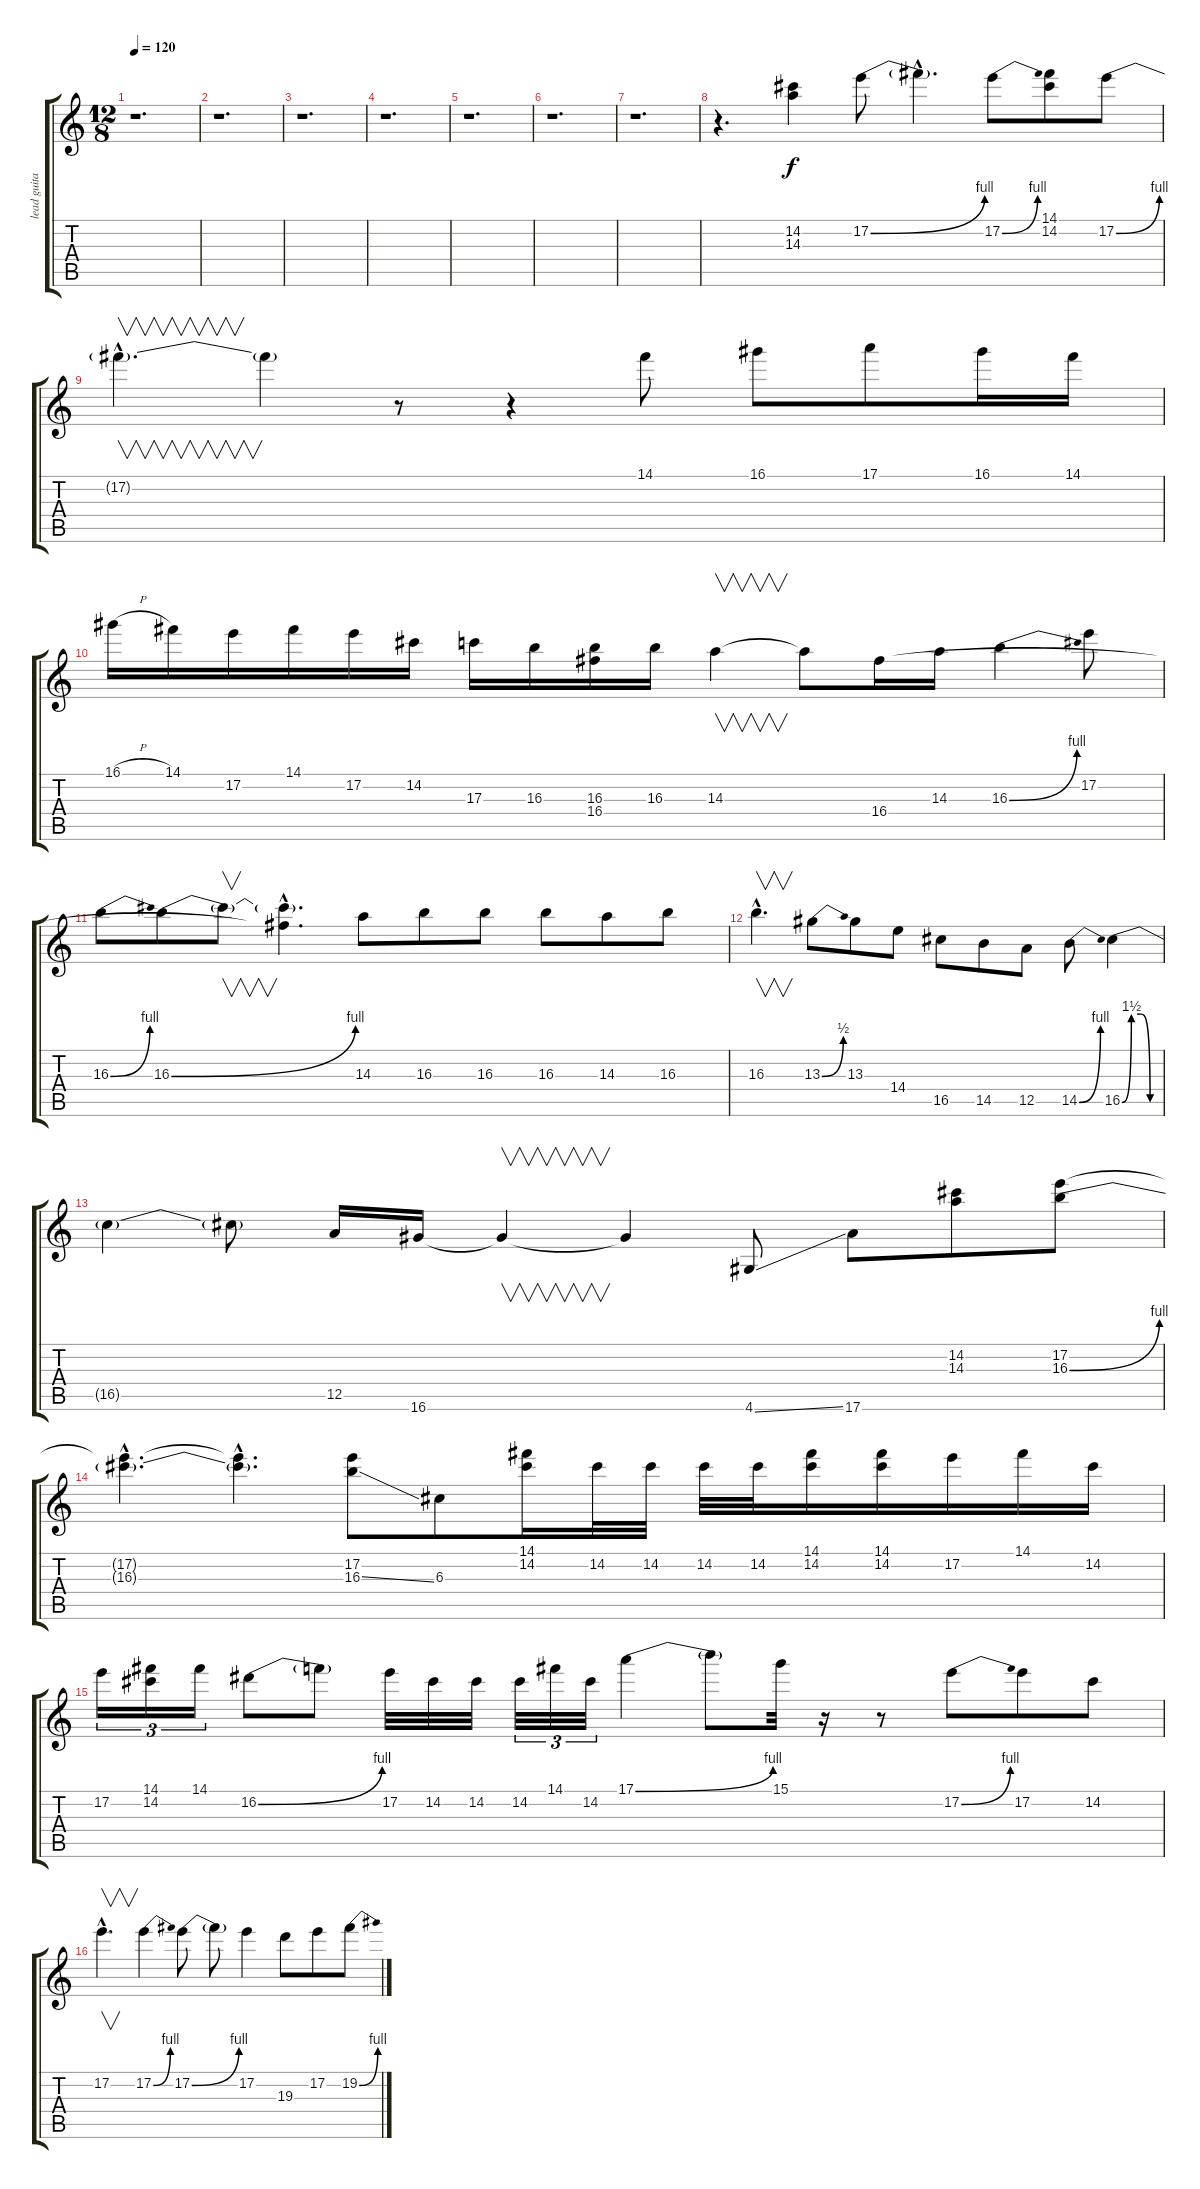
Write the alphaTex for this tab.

\track ("lead guitar" "lead guita") {instrument electricguitarclean}
\staff {score tabs}
\tuning (E4 B3 G3 D3 A2 E2) {hide}
\ts (12 8)
\tempo 120
\clef g2
\ks c
r.1{d dy f} |
r.1{d} |
r.1{d} |
r.1{d} |
r.1{d} |
r.1{d} |
r.1{d} |
r.4{d} (14.2 14.3).4 17.2{be (bend 0 0 60 4)}.8 17.2{hac t}.4{d} 17.2{be (bend 0 0 60 4)}.8 (14.1 14.2).8 17.2{be (bend 0 0 60 4)}.8 |
17.2{hac t}.4{v d} 17.2{t}.4 r.8 r.4 14.1.8 16.1.8 17.1.8 16.1.16 14.1.16 |
16.1{h}.16 14.1.16 17.2.16 14.1.16 17.2.16 14.2.16 17.3.16 16.3.16 (16.3 16.4).16 16.3.16 14.3.4{v} 14.3{t}.8 16.4.16 14.3.16 16.3{be (bend 0 0 60 4)}.4 17.2.8 |
16.3{be (bend 0 0 60 4)}.8 16.3{be (bend 0 0 60 4)}.8 16.3{t}.8{v} (16.3{hac t} 16.4{hac t}).4{d} 14.3.8 16.3.8 16.3.8 16.3.8 14.3.8 16.3.8 |
16.3{hac}.4{v d} 13.3{be (bend 0 0 60 2)}.8 13.3.8 14.4.8 16.5.8 14.5.8 12.5.8 14.5{be (bend 0 0 60 4)}.8 16.5{be (custom 0 0 15 6 30 6 45 0 60 0)}.4 |
16.5{t}.4 16.5{t}.8 12.5.16 16.6.16 16.6{t}.4{v} 16.6{t}.4 4.6{ss}.8 17.6.8 (14.2 14.3).8 (17.2 16.3{be (bend 0 0 60 4)}).8 |
(17.2{hac t} 16.3{hac t}).4{d} (17.2{hac t} 16.3{hac t}).4{d} (17.2 16.3{ss}).8 6.3.8 (14.1 14.2).16 14.2.32 14.2.32 14.2.32 14.2.32 (14.1 14.2).16 (14.1 14.2).16 17.2.16 14.1.16 14.2.16 |
17.2.16{tu (3 2)} (14.1 14.2).16{tu (3 2)} 14.1.16{tu (3 2)} 16.2{be (bend 0 0 60 4)}.8 16.2{t}.8 17.2.32 14.2.32 14.2.32 14.2.32{tu (3 2)} 14.1.32{tu (3 2)} 14.2.32{tu (3 2)} 17.1{be (bend 0 0 60 4)}.4 17.1{t}.8 15.1.32 r.16 r.8 17.2{be (bend 0 0 60 4)}.8 17.2.8 14.2.8 |
17.2{hac}.4{v d} 17.2{be (bend 0 0 60 4)}.4 17.2{be (bend 0 0 60 4)}.8 17.2{t}.8 17.2.4 19.3.8 17.2.8 19.2{be (bend 0 0 60 4)}.8
